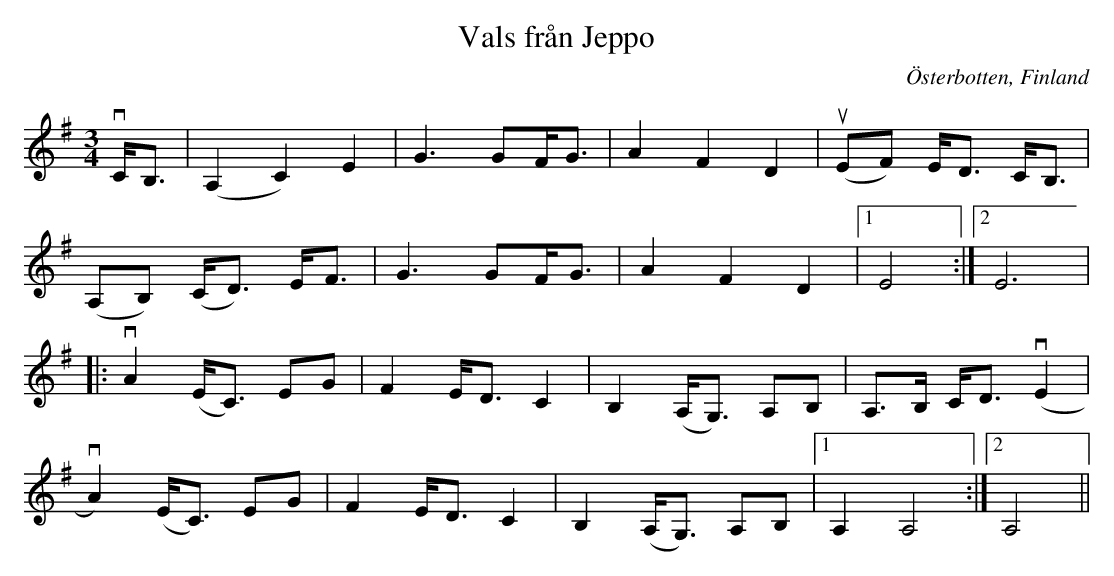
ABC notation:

X:1
T:Vals från Jeppo
O:Österbotten, Finland
M:3/4
L:1/8
K:Ador
vC<B, | (A,2 C2) E2 | G3/1GF<G | A2 F2 D2 | u(EF) E<D C<B, |
      (A,B,) (C<D) E<F  | G3/1GF<G | A2 F2 D2 |1 E4:|2 E6 |
|: vA2 (E<C) EG | F2 E<DC2 | B,2 (A,<G,) A,B, | A,>B, C<D (vE2 |
   vA2)(E<C) EG | F2 E<DC2 | B,2 (A,<G,) A,B, |1 A,2 A,4 :|2 A,4 ||
